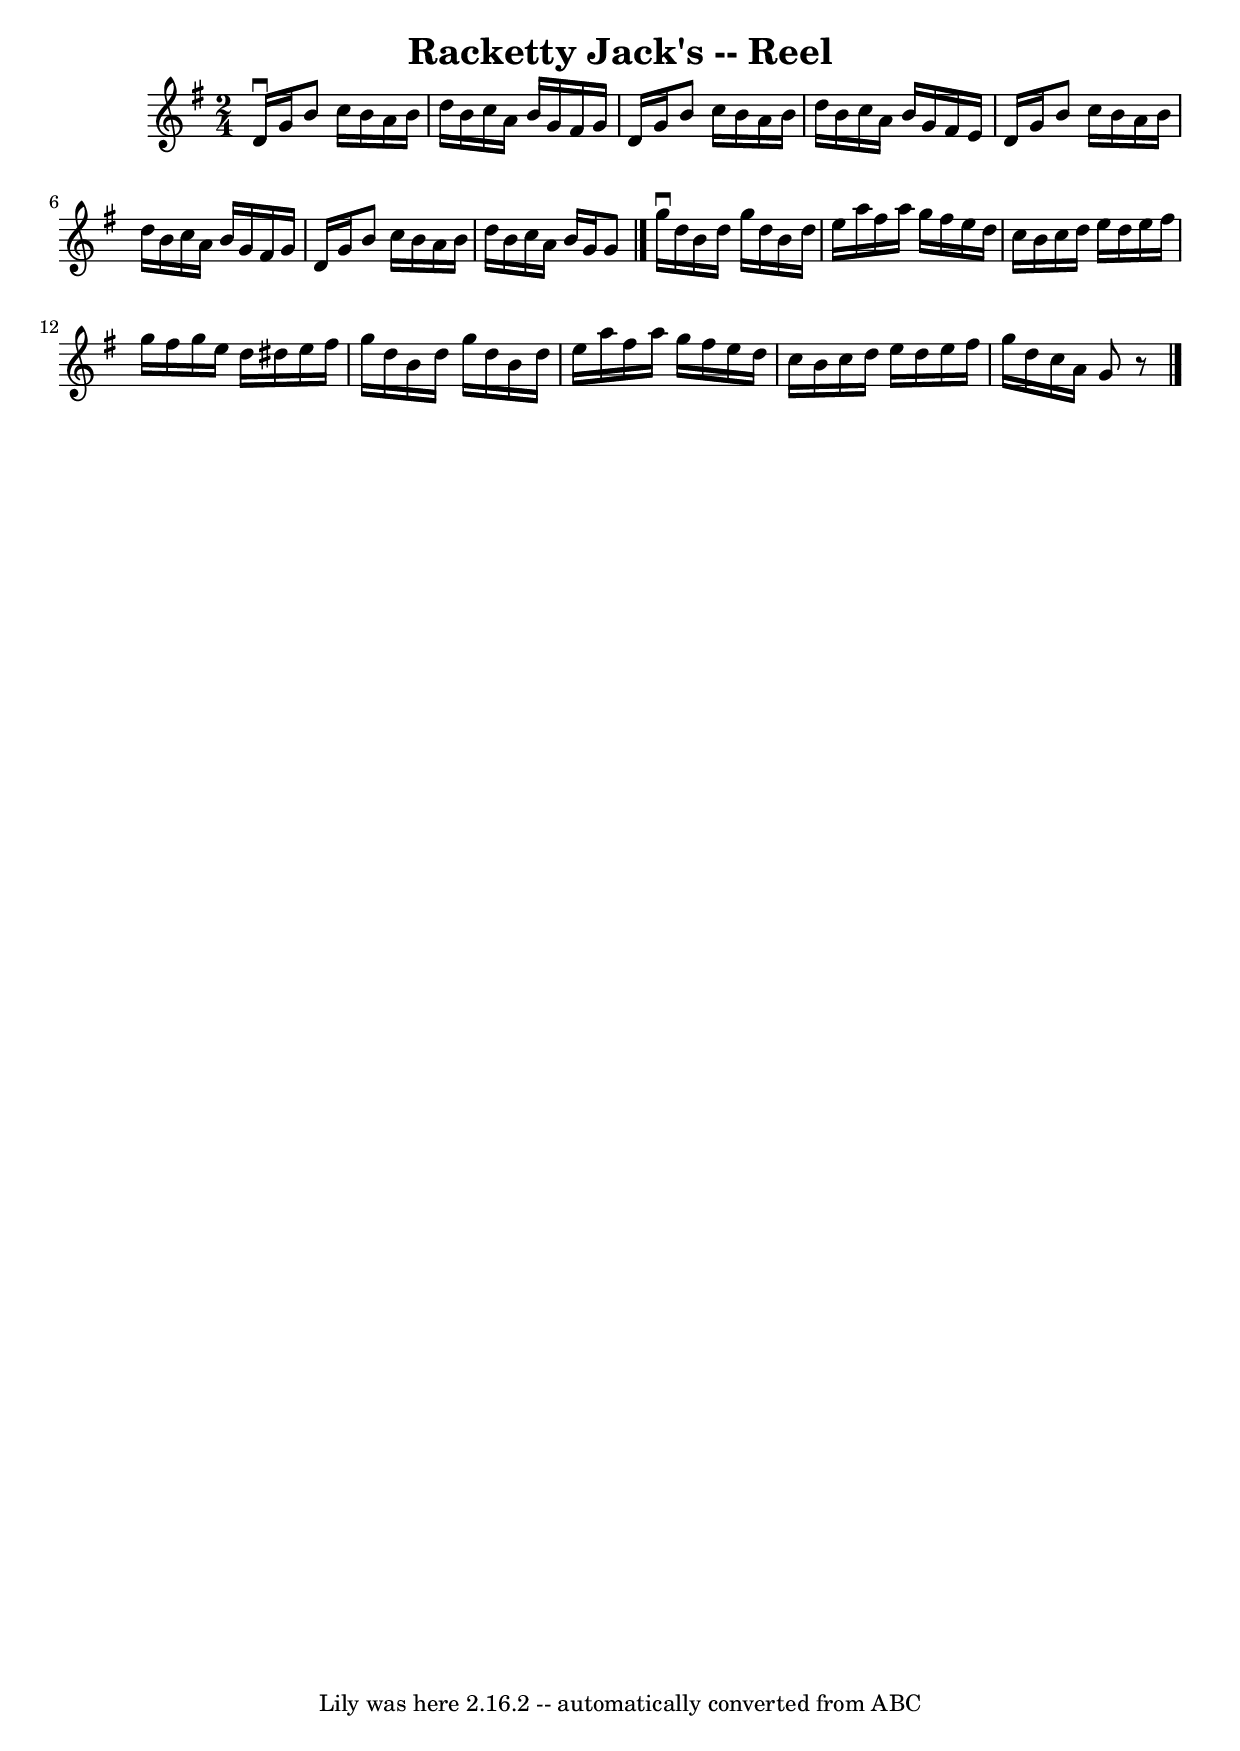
\version "2.7.40"
\include "Mammoth.ily"
\header {
	book = "Ryan's Mammoth Collection"
	crossRefNumber = "1"
	footnotes = "\\\\300"
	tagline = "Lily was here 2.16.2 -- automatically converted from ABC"
	title = "Racketty Jack's -- Reel"
}
voicedefault =  {
\set Score.defaultBarType = "empty"

\time 2/4 \key g \major d'16^\downbow g'16 b'8 c''16 b'16 a'16 
 b'16    |
 d''16 b'16 c''16 a'16 b'16 g'16 fis'16  
 g'16    |
 d'16 g'16 b'8 c''16 b'16 a'16 b'16    
|
 d''16 b'16 c''16 a'16 b'16 g'16 fis'16 e'16    
|
 d'16 g'16 b'8 c''16 b'16 a'16 b'16    |
   
d''16 b'16 c''16 a'16 b'16 g'16 fis'16 g'16    |
   
d'16 g'16 b'8 c''16 b'16 a'16 b'16    |
 d''16    
b'16 c''16 a'16 b'16 g'16 g'8    \bar "|."     \bar "|." g''16 
^\downbow d''16 b'16 d''16 g''16 d''16 b'16 d''16    
|
 e''16 a''16 fis''16 a''16 g''16 fis''16 e''16    
d''16    |
 c''16 b'16 c''16 d''16 e''16 d''16 e''16  
 fis''16    |
 g''16 fis''16 g''16 e''16 d''16 dis''16  
 e''16 fis''16    |
 g''16 d''16 b'16 d''16 g''16    
d''16 b'16 d''16    |
 e''16 a''16 fis''16 a''16    
g''16 fis''16 e''16 d''16    |
 c''16 b'16 c''16    
d''16 e''16 d''16 e''16 fis''16    |
 g''16 d''16    
c''16 a'16 g'8    r8   \bar "|."   
}

\score{
    <<

	\context Staff="default"
	{
	    \voicedefault 
	}

    >>
	\layout {
	}
	\midi {}
}
